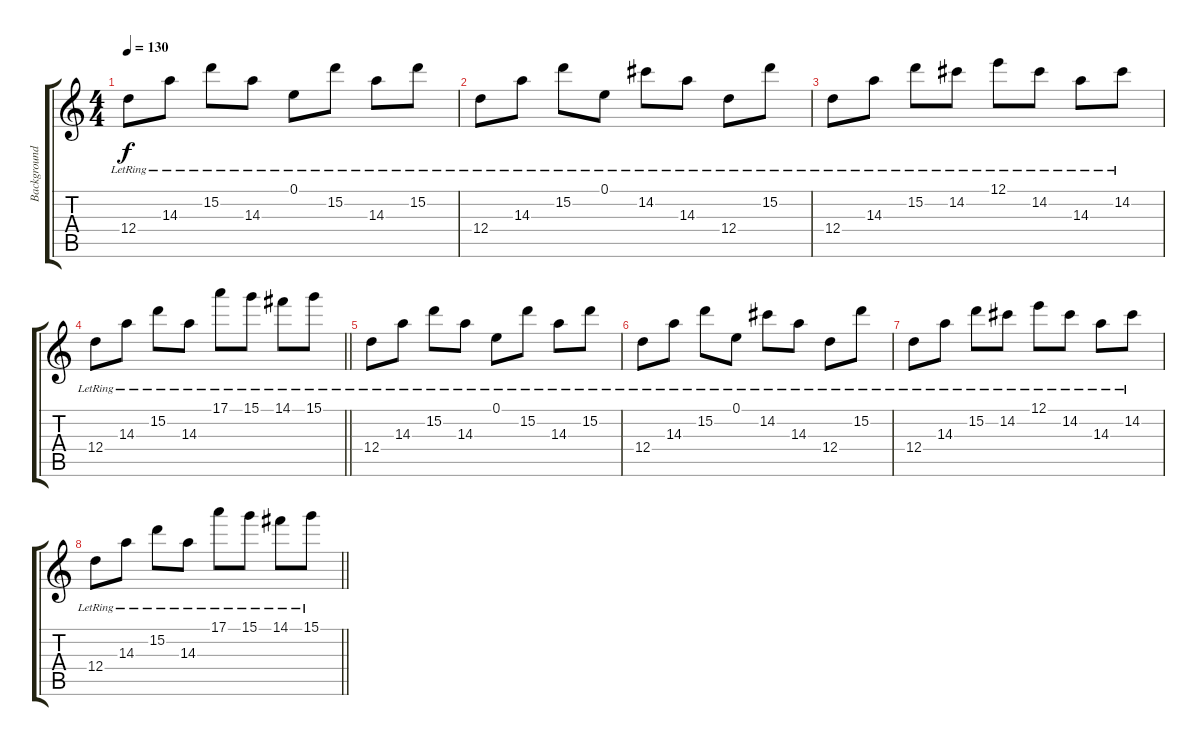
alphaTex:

\track ("Background" "Background") {instrument acousticguitarsteel}
\staff {score tabs}
\tuning (E4 B3 G3 D3 A2 E2) {hide}
\ts (4 4)
\tempo 130
\clef g2
\ks c
12.4{lr}.8{dy f} 14.3{lr}.8 15.2{lr}.8 14.3{lr}.8 0.1{lr}.8 15.2{lr}.8 14.3{lr}.8 15.2{lr}.8 |
12.4{lr}.8 14.3{lr}.8 15.2{lr}.8 0.1{lr}.8 14.2{lr}.8 14.3{lr}.8 12.4{lr}.8 15.2{lr}.8 |
12.4{lr}.8 14.3{lr}.8 15.2{lr}.8 14.2{lr}.8 12.1{lr}.8 14.2{lr}.8 14.3{lr}.8 14.2{lr}.8 |
\barLineRight lightlight
12.4{lr}.8 14.3{lr}.8 15.2{lr}.8 14.3{lr}.8 17.1{lr}.8 15.1{lr}.8 14.1{lr}.8 15.1{lr}.8 |
12.4{lr}.8 14.3{lr}.8 15.2{lr}.8 14.3{lr}.8 0.1{lr}.8 15.2{lr}.8 14.3{lr}.8 15.2{lr}.8 |
12.4{lr}.8 14.3{lr}.8 15.2{lr}.8 0.1{lr}.8 14.2{lr}.8 14.3{lr}.8 12.4{lr}.8 15.2{lr}.8 |
12.4{lr}.8 14.3{lr}.8 15.2{lr}.8 14.2{lr}.8 12.1{lr}.8 14.2{lr}.8 14.3{lr}.8 14.2{lr}.8 |
\barLineRight lightlight
12.4{lr}.8 14.3{lr}.8 15.2{lr}.8 14.3{lr}.8 17.1{lr}.8 15.1{lr}.8 14.1{lr}.8 15.1{lr}.8
